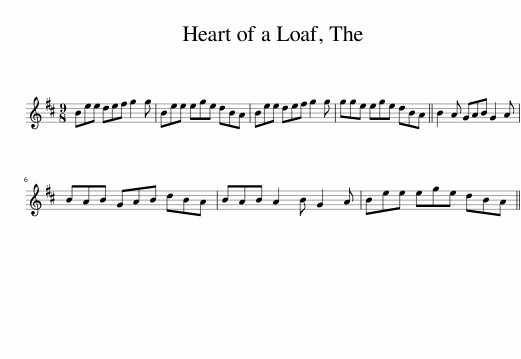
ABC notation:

X:1
L:1/8
M:9/8
I:linebreak $
K:D
V:1 treble
V:1
 Bee def g2 g | Bee ege dBA | Bee def g2 g | gge ege dBA || B2 A GAB G2 A |$ %5
 BAB GAB dBA | BAB A2 B G2 A | Bee ege dBA || %8
